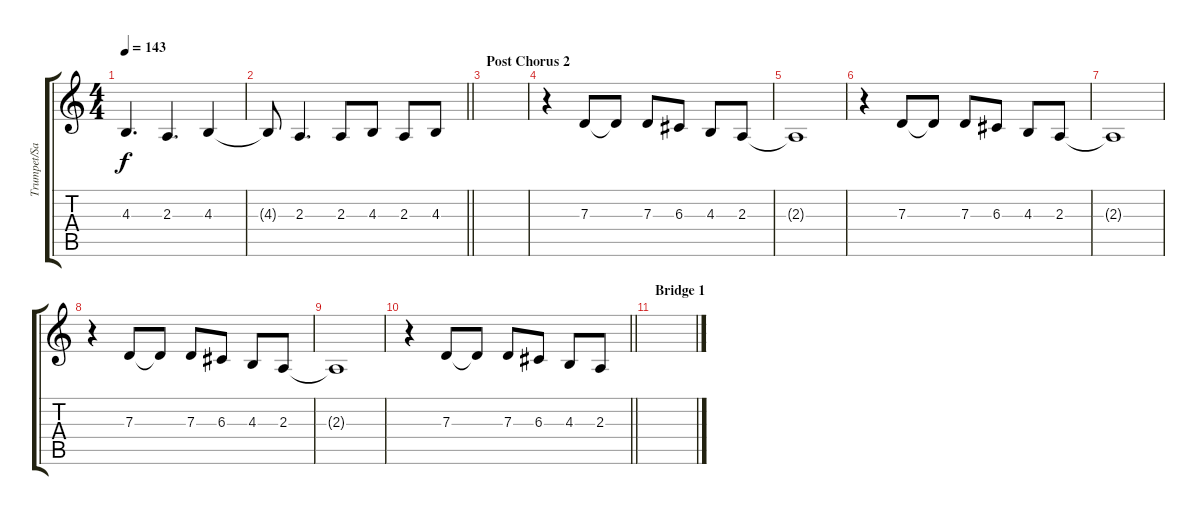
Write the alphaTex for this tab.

\track ("Trumpet/Sax" "Trumpet/Sa") {instrument trumpet}
\staff {score tabs}
\tuning (E4 B3 G3 D3 A2 E2) {hide}
\ts (4 4)
\tempo 143
\clef g2
\ks c
4.3.4{d dy f} 2.3.4{d} 4.3.4 |
\barLineRight lightlight
4.3{t}.8 2.3.4{d} 2.3.8 4.3.8 2.3.8 4.3.8 |
\section ("" "Post Chorus 2")
|
r.4 7.3.8 7.3{t}.8 7.3.8 6.3.8 4.3.8 2.3.8 |
2.3{t}.1 |
r.4 7.3.8 7.3{t}.8 7.3.8 6.3.8 4.3.8 2.3.8 |
2.3{t}.1 |
r.4 7.3.8 7.3{t}.8 7.3.8 6.3.8 4.3.8 2.3.8 |
2.3{t}.1 |
\barLineRight lightlight
r.4 7.3.8 7.3{t}.8 7.3.8 6.3.8 4.3.8 2.3.8 |
\section ("" "Bridge 1")
